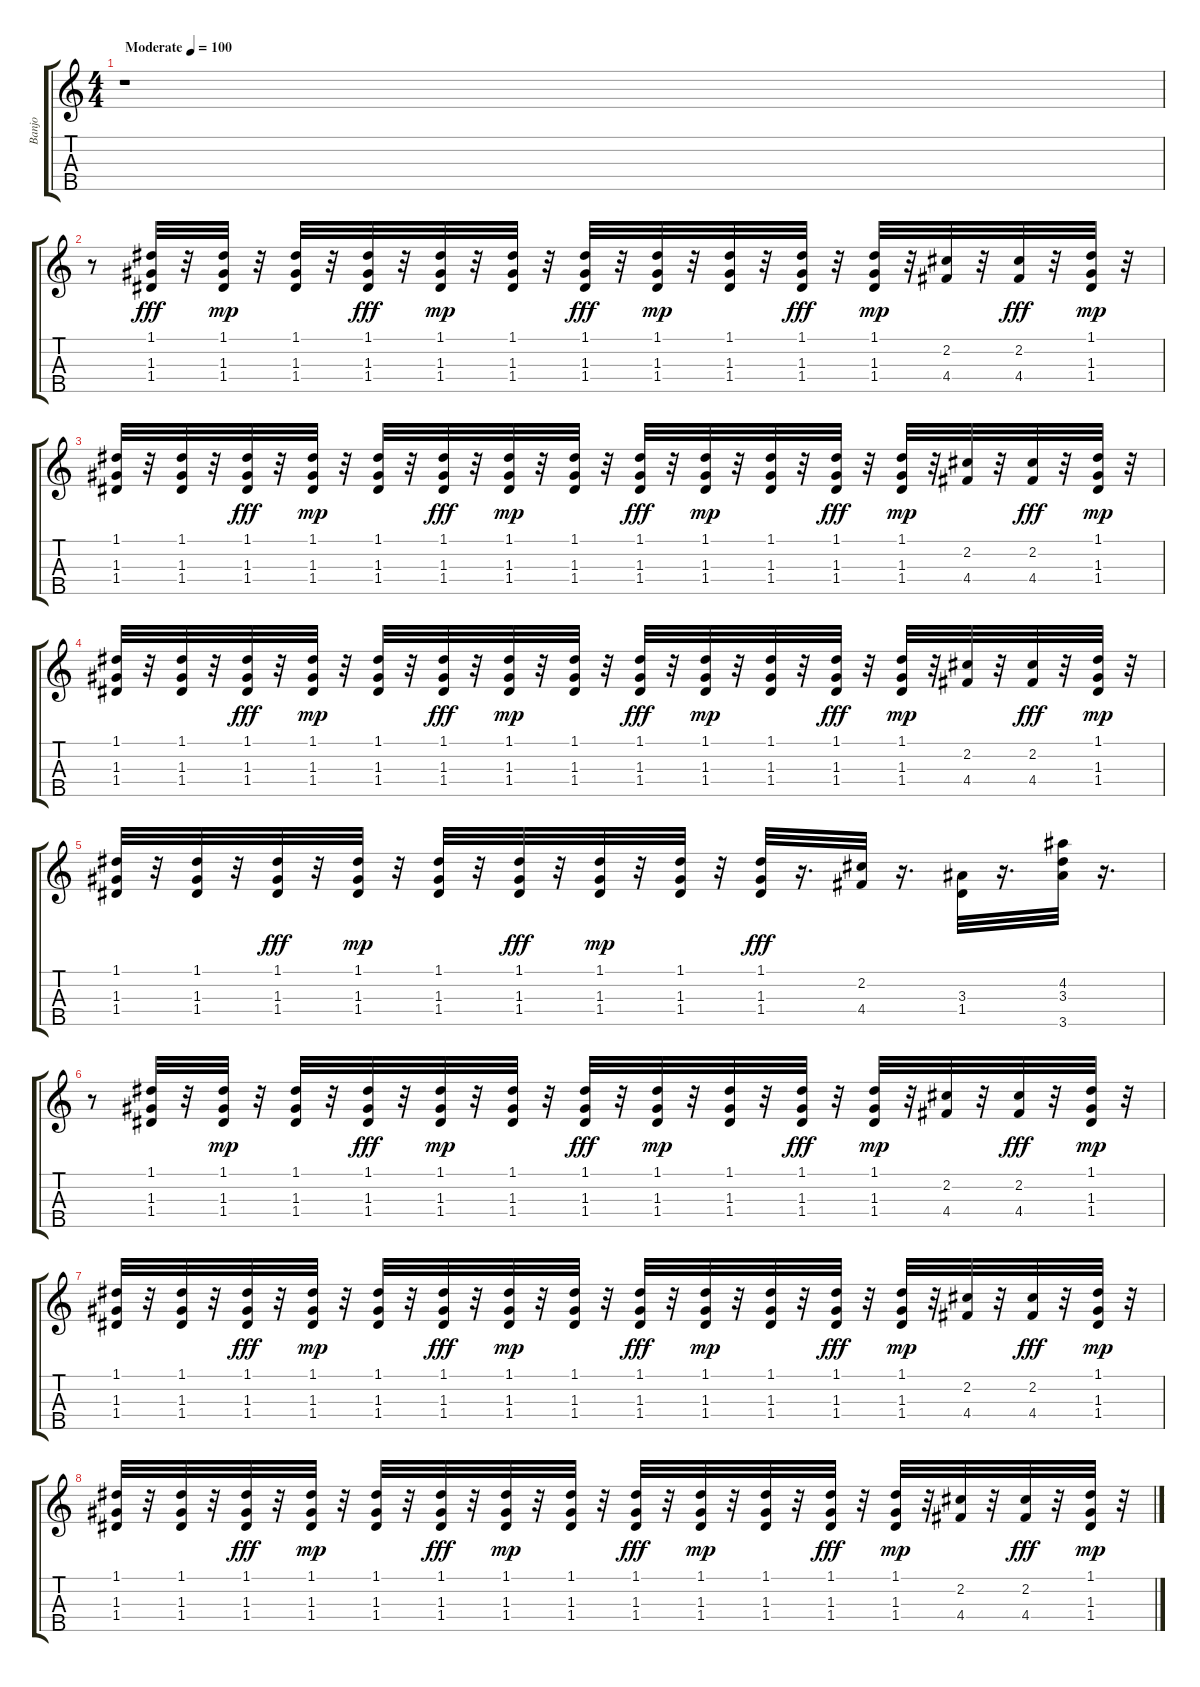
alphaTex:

\track ("Banjo" "Banjo") {instrument banjo}
\staff {score tabs}
\tuning (D4 B3 G3 D3 G4) {hide}
\displaytranspose 12
\ts (4 4)
\tempo (100 "Moderate")
\clef g2
\ks c
r.1{dy fff instrument banjo} |
r.8 (1.1 1.3 1.4).32 r.32 (1.1 1.3 1.4).32{dy mp} r.32 (1.1 1.3 1.4).32 r.32 (1.1 1.3 1.4).32{dy fff} r.32 (1.1 1.3 1.4).32{dy mp} r.32 (1.1 1.3 1.4).32 r.32 (1.1 1.3 1.4).32{dy fff} r.32 (1.1 1.3 1.4).32{dy mp} r.32 (1.1 1.3 1.4).32 r.32 (1.1 1.3 1.4).32{dy fff} r.32 (1.1 1.3 1.4).32{dy mp} r.32 (2.2 4.4).32 r.32 (2.2 4.4).32{dy fff} r.32 (1.1 1.3 1.4).32{dy mp} r.32 |
(1.1 1.3 1.4).32 r.32 (1.1 1.3 1.4).32 r.32 (1.1 1.3 1.4).32{dy fff} r.32 (1.1 1.3 1.4).32{dy mp} r.32 (1.1 1.3 1.4).32 r.32 (1.1 1.3 1.4).32{dy fff} r.32 (1.1 1.3 1.4).32{dy mp} r.32 (1.1 1.3 1.4).32 r.32 (1.1 1.3 1.4).32{dy fff} r.32 (1.1 1.3 1.4).32{dy mp} r.32 (1.1 1.3 1.4).32 r.32 (1.1 1.3 1.4).32{dy fff} r.32 (1.1 1.3 1.4).32{dy mp} r.32 (2.2 4.4).32 r.32 (2.2 4.4).32{dy fff} r.32 (1.1 1.3 1.4).32{dy mp} r.32 |
(1.1 1.3 1.4).32 r.32 (1.1 1.3 1.4).32 r.32 (1.1 1.3 1.4).32{dy fff} r.32 (1.1 1.3 1.4).32{dy mp} r.32 (1.1 1.3 1.4).32 r.32 (1.1 1.3 1.4).32{dy fff} r.32 (1.1 1.3 1.4).32{dy mp} r.32 (1.1 1.3 1.4).32 r.32 (1.1 1.3 1.4).32{dy fff} r.32 (1.1 1.3 1.4).32{dy mp} r.32 (1.1 1.3 1.4).32 r.32 (1.1 1.3 1.4).32{dy fff} r.32 (1.1 1.3 1.4).32{dy mp} r.32 (2.2 4.4).32 r.32 (2.2 4.4).32{dy fff} r.32 (1.1 1.3 1.4).32{dy mp} r.32 |
(1.1 1.3 1.4).32 r.32 (1.1 1.3 1.4).32 r.32 (1.1 1.3 1.4).32{dy fff} r.32 (1.1 1.3 1.4).32{dy mp} r.32 (1.1 1.3 1.4).32 r.32 (1.1 1.3 1.4).32{dy fff} r.32 (1.1 1.3 1.4).32{dy mp} r.32 (1.1 1.3 1.4).32 r.32 (1.1 1.3 1.4).32{dy fff} r.16{d} (2.2 4.4).32 r.16{d} (3.3 1.4).32 r.16{d} (4.2 3.3 3.5).32 r.16{d} |
r.8 (1.1 1.3 1.4).32 r.32 (1.1 1.3 1.4).32{dy mp} r.32 (1.1 1.3 1.4).32 r.32 (1.1 1.3 1.4).32{dy fff} r.32 (1.1 1.3 1.4).32{dy mp} r.32 (1.1 1.3 1.4).32 r.32 (1.1 1.3 1.4).32{dy fff} r.32 (1.1 1.3 1.4).32{dy mp} r.32 (1.1 1.3 1.4).32 r.32 (1.1 1.3 1.4).32{dy fff} r.32 (1.1 1.3 1.4).32{dy mp} r.32 (2.2 4.4).32 r.32 (2.2 4.4).32{dy fff} r.32 (1.1 1.3 1.4).32{dy mp} r.32 |
(1.1 1.3 1.4).32 r.32 (1.1 1.3 1.4).32 r.32 (1.1 1.3 1.4).32{dy fff} r.32 (1.1 1.3 1.4).32{dy mp} r.32 (1.1 1.3 1.4).32 r.32 (1.1 1.3 1.4).32{dy fff} r.32 (1.1 1.3 1.4).32{dy mp} r.32 (1.1 1.3 1.4).32 r.32 (1.1 1.3 1.4).32{dy fff} r.32 (1.1 1.3 1.4).32{dy mp} r.32 (1.1 1.3 1.4).32 r.32 (1.1 1.3 1.4).32{dy fff} r.32 (1.1 1.3 1.4).32{dy mp} r.32 (2.2 4.4).32 r.32 (2.2 4.4).32{dy fff} r.32 (1.1 1.3 1.4).32{dy mp} r.32 |
(1.1 1.3 1.4).32 r.32 (1.1 1.3 1.4).32 r.32 (1.1 1.3 1.4).32{dy fff} r.32 (1.1 1.3 1.4).32{dy mp} r.32 (1.1 1.3 1.4).32 r.32 (1.1 1.3 1.4).32{dy fff} r.32 (1.1 1.3 1.4).32{dy mp} r.32 (1.1 1.3 1.4).32 r.32 (1.1 1.3 1.4).32{dy fff} r.32 (1.1 1.3 1.4).32{dy mp} r.32 (1.1 1.3 1.4).32 r.32 (1.1 1.3 1.4).32{dy fff} r.32 (1.1 1.3 1.4).32{dy mp} r.32 (2.2 4.4).32 r.32 (2.2 4.4).32{dy fff} r.32 (1.1 1.3 1.4).32{dy mp} r.32
